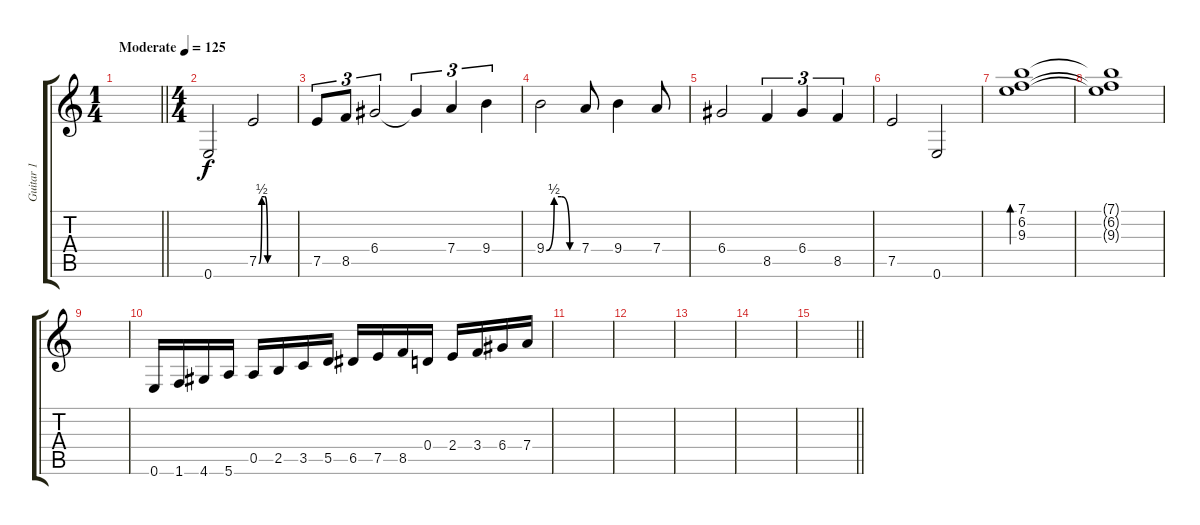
\track ("Guitar 1" "Guitar 1") {instrument acousticguitarsteel}
\staff {score tabs}
\tuning (E4 B3 G3 D3 A2 E2) {hide}
\ts (1 4)
\tempo (125 "Moderate")
\clef g2
\barLineRight lightlight
\ks c
|
\ts (4 4)
0.6.2 7.5{be (custom 0 0 5 2 10 2 15 0 60 0)}.2 |
7.5.8{tu (3 2)} 8.5.8{tu (3 2)} 6.4.2{tu (3 2)} 6.4{t}.4{tu (3 2)} 7.4.4{tu (3 2)} 9.4.4{tu (3 2)} |
9.4{be (custom 0 0 15 2 29 2 45 0 60 0)}.2 7.4.8 9.4.4 7.4.8 |
6.4.2 8.5.4{tu (3 2)} 6.4.4{tu (3 2)} 8.5.4{tu (3 2)} |
7.5.2 0.6.2 |
(7.1 6.2 9.3).1{bd 480} |
(7.1{t} 6.2{t} 9.3{t}).1 |
|
0.6.16 1.6.16 4.6.16 5.6.16 0.5.16 2.5.16 3.5.16 5.5.16 6.5.16 7.5.16 8.5.16 0.4.16 2.4.16 3.4.16 6.4.16 7.4.16 |
|
|
|
|
\barLineRight lightlight
